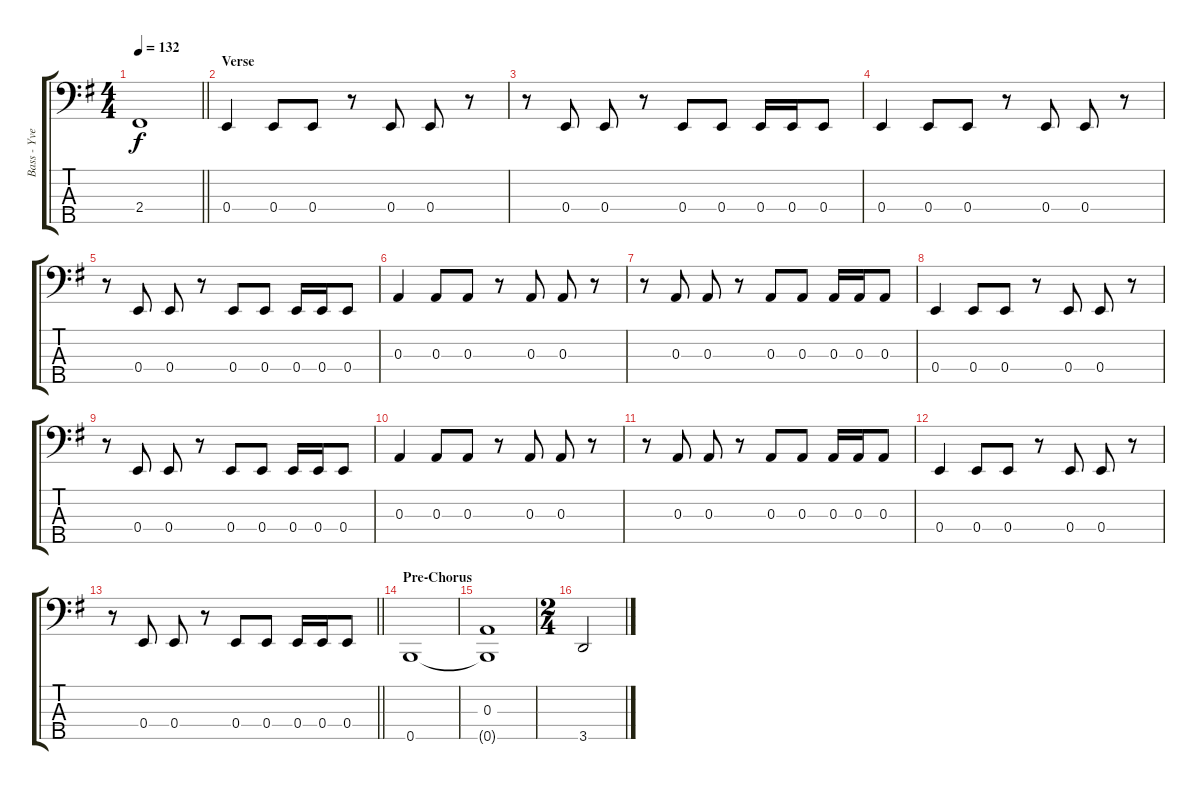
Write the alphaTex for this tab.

\track ("Bass - Yves Huts" "Bass - Yve") {instrument electricbassfinger}
\staff {score tabs}
\tuning (G2 D2 A1 E1 B0) {hide}
\ts (4 4)
\tempo 132
\clef f4
\barLineRight lightlight
\ks g
2.4.1{dy f} |
\section ("" "Verse")
0.4.4 0.4.8 0.4.8 r.8 0.4.8 0.4.8 r.8 |
r.8 0.4.8 0.4.8 r.8 0.4.8 0.4.8 0.4.16 0.4.16 0.4.8 |
0.4.4 0.4.8 0.4.8 r.8 0.4.8 0.4.8 r.8 |
r.8 0.4.8 0.4.8 r.8 0.4.8 0.4.8 0.4.16 0.4.16 0.4.8 |
0.3.4 0.3.8 0.3.8 r.8 0.3.8 0.3.8 r.8 |
r.8 0.3.8 0.3.8 r.8 0.3.8 0.3.8 0.3.16 0.3.16 0.3.8 |
0.4.4 0.4.8 0.4.8 r.8 0.4.8 0.4.8 r.8 |
r.8 0.4.8 0.4.8 r.8 0.4.8 0.4.8 0.4.16 0.4.16 0.4.8 |
0.3.4 0.3.8 0.3.8 r.8 0.3.8 0.3.8 r.8 |
r.8 0.3.8 0.3.8 r.8 0.3.8 0.3.8 0.3.16 0.3.16 0.3.8 |
0.4.4 0.4.8 0.4.8 r.8 0.4.8 0.4.8 r.8 |
\barLineRight lightlight
r.8 0.4.8 0.4.8 r.8 0.4.8 0.4.8 0.4.16 0.4.16 0.4.8 |
\section ("" "Pre-Chorus")
0.5.1 |
(0.3 0.5{t}).1 |
\ts (2 4)
3.5.2
